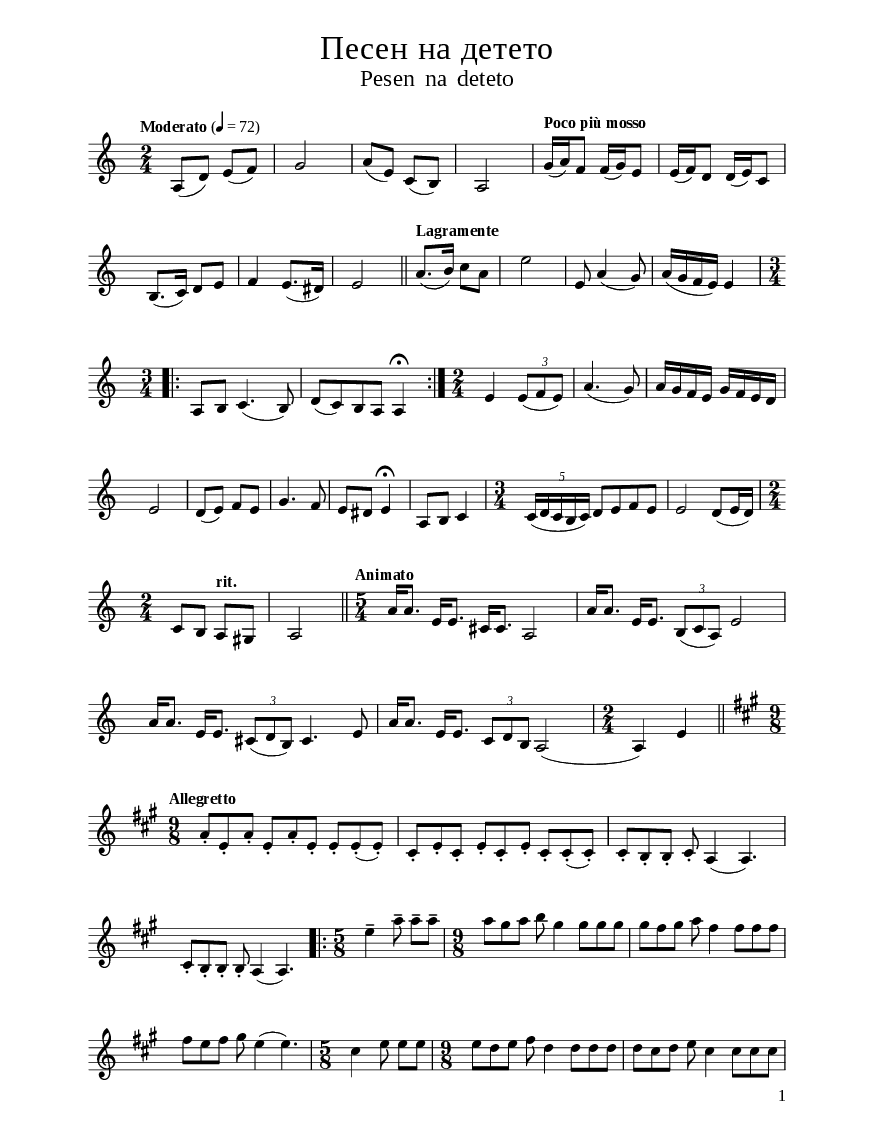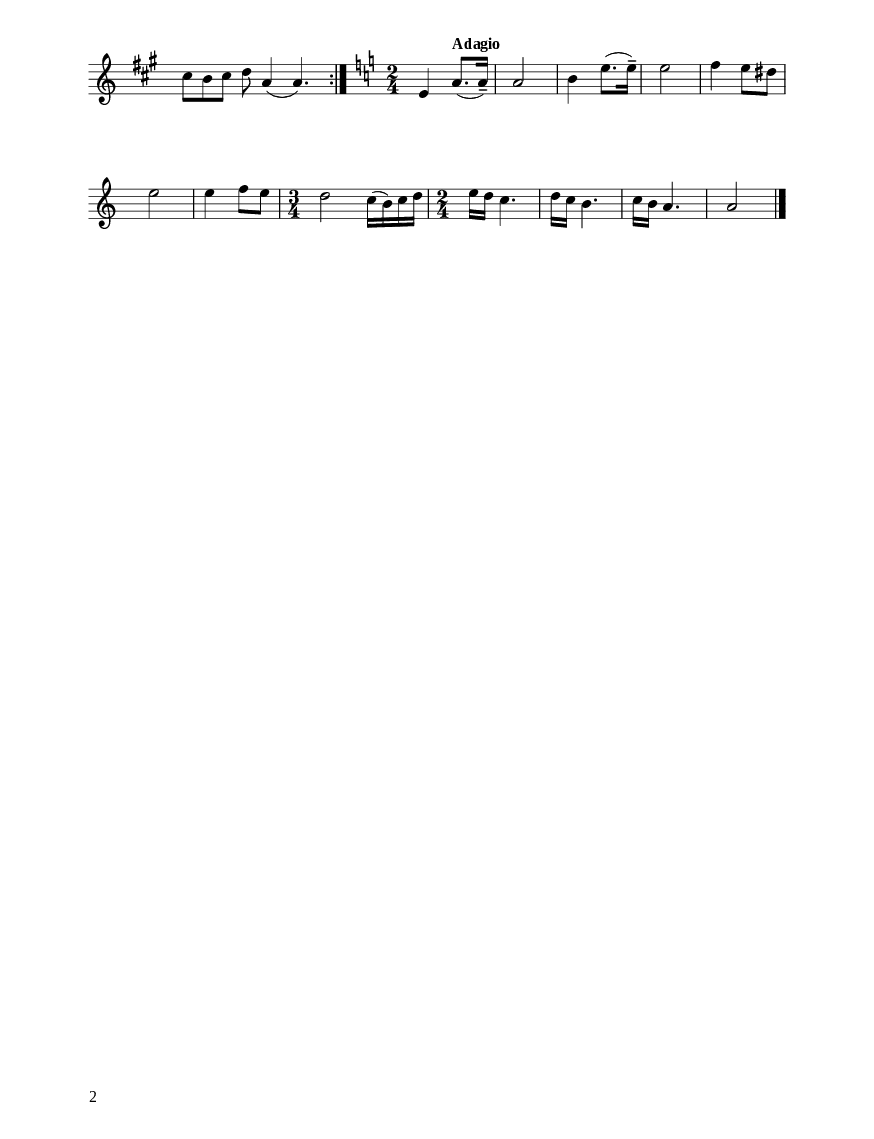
\version "2.20.0"

\paper {
  #(set-paper-size "a5")
}

\bookpart {
  \paper {
    print-all-headers = ##t
    print-page-number = ##t
    print-first-page-number = ##t

    % put page numbers on the bottom
    oddHeaderMarkup = \markup ""
    evenHeaderMarkup = \markup ""
    oddFooterMarkup = \markup
    \fill-line {
      ""
      \on-the-fly #print-page-number-check-first \fromproperty #'page:page-number-string
    }
    evenFooterMarkup = \markup
    \fill-line {
      \on-the-fly #print-page-number-check-first \fromproperty #'page:page-number-string
      ""
    }

    left-margin = 1.5\cm
    right-margin = 1.5\cm
    top-margin = 1.6\cm
    bottom-margin = 1.2\cm
    ragged-bottom = ##t % do not spread the staves to fill the whole vertical space

    % change lyrics and titles font (affects notes also)
    fonts =
    #(make-pango-font-tree
      "Times New Roman"
      "DejaVu Sans"
      "DejaVu Sans Mono"
      (/ (* staff-height pt) 3.6))

    % change distance between staves
    system-system-spacing =
    #'((basic-distance . 12)
       (minimum-distance . 6)
       (padding . 1)
       (stretchability . 12))
  }

  \header {
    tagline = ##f
  }

  \score{
    \layout {
      indent = 0.0\cm % remove first line indentation
      %ragged-last = ##t % do not spread last line to fill the whole space
      \context {
        \Score
        \omit BarNumber %remove bar numbers
      } % context

      \context {
        % change staff size
        \Staff
        fontSize = #+0 % affects notes size only
        \override StaffSymbol #'staff-space = #(magstep -3)
        \override StaffSymbol #'thickness = #0.5
        \override BarLine #'hair-thickness = #1
        %\override StaffSymbol #'ledger-line-thickness = #'(0 . 0)
      }

      \context {
        % adjust space between staff and lyrics and between the two lyric lines
        \Lyrics
        \override VerticalAxisGroup.nonstaff-relatedstaff-spacing = #'((basic-distance . 4.5))
        \override VerticalAxisGroup.nonstaff-nonstaff-spacing = #'((minimum-distance . 2))
      }
    } % layout

    \new Voice \absolute {
      \clef treble
      \key a \minor
      \time 2/4
      \tempo \markup {
        % make tempo note smaller
        \concat {
          "Moderato " \normal-text { "(" }
          \teeny \general-align #Y #DOWN \note #"4" #0.8
          \normal-text { " = 72)" }
        }
      }

      a8 ( d'8 ) e'8 ( f'8 ) | % 2
      g'2 | % 3
      a'8 ( e'8 ) c'8 ( b8 ) | % 4
      a2 | % 5
      \tempo \markup {
        % make tempo note smaller
        \concat {
          "Poco più mosso "
        }
      } g'16
      ( a'16 ) f'8 f'16 ( g'16 )
      e'8 | % 6
      e'16 ( f'16 ) d'8 d'16 ( e'16 ) c'8 \break | % 7
      b8. ( c'16 ) d'8 e'8 | % 8
      f'4 e'8. ( dis'16 ) | % 9
      e'2 \bar "||"
      \tempo \markup {
        % make tempo note smaller
        \concat {
          "Lagramente"
        }
      } a'8.  ( b'16 ) c''8 a'8 | % 11
      e''2 | % 12
      e'8 a'4 ( g'8 ) | % 13
      a'16 ( g'16 f'16 e'16 ) e'4 \break | % 14
      \time 3/4  \repeat volta 2 {
        a8 b8 c'4. ( b8 ) | % 15
        d'8 ( c'8 ) b8 a8 a4 \fermata
      }
      | % 16

      \time 2/4  e'4 \once \override TupletBracket #'stencil = ##f
      \times 2/3  {
        e'8( f'8 e'8 )
      }
      | % 17
      a'4. ( g'8 ) | % 18
      a'16 g'16 f'16 e'16 g'16 f'16 e'16 d'16 \break | % 19
      e'2 |
      d'8 ( e'8 ) f'8 e'8 | % 21
      g'4. f'8 | % 22
      e'8 dis'8 e'4 \fermata | % 23
      a8 b8 c'4 | % 24
      \time 3/4  \once \override TupletBracket #'stencil = ##f
      \times 4/5  {
        c'16 ( d'16 c'16 b16 c'16)
      }
      d'8 e'8 f'8 e'8 | % 25
      e'2 d'8 ( e'16 d'16 ) \break | % 26
      \time 2/4  c'8 b8 a8^\markup{ \bold {rit.} } gis8 | % 27
      a2 \bar "||"
      \time 5/4  | % 28
      \tempo \markup {
        % make tempo note smaller
        \concat {
          "Animato"
        }
      }a'16  a'8. e'16 e'8. cis'16 cis'8. a2 | % 29
      a'16 a'8. e'16 e'8. \once \override TupletBracket #'stencil = ##f
      \times 2/3  {
        b8 ( c'8 a8 )
      }
      e'2 \break |
      a'16 a'8. e'16 e'8. \once \override TupletBracket #'stencil = ##f
      \times 2/3  {
        cis'8 ( d'8 b8 )
      }
      cis'4. e'8 | % 31
      a'16 a'8. e'16 e'8. \once \override TupletBracket #'stencil = ##f
      \times 2/3  {
        c'8 d'8 b8
      }
      a2 ( | % 32
      \time 2/4  a4 ) e'4 \bar "||"
      \break | % 33
      \key a \major \time 9/8 | % 33
      \tempo \markup {
        % make tempo note smaller
        \concat {
          "Allegretto"
        }
      }
      a'8  -. e'8 -. a'8 -. e'8 -. a'8 -. e'8
      -. e'8 -. e'8 ( -. e'8 ) -. | % 34
      cis'8 -. e'8 -. cis'8 -. e'8 -. cis'8 -. e'8 -. cis'8 -. cis'8 ( -.
      cis'8 ) -. | % 35
      cis'8 -. b8 -. b8 -. cis'8 -. a4 ( a4. ) \break | % 36
      cis'8 -. b8 -. b8 -. b8 -. a4 ( a4. ) | % 37
      \time 5/8  \repeat volta 2 {
        e''4 -- a''8 -- a''8 -- a''8 -- | % 38
        \time 9/8  a''8 gis''8 a''8 b''8 gis''4 gis''8 gis''8 gis''8 | % 39
        gis''8 fis''8 gis''8 a''8 fis''4 fis''8 fis''8 fis''8 \break |
        fis''8 e''8 fis''8 gis''8 e''4 ( e''4. ) | % 41
        \time 5/8  cis''4 e''8 e''8 e''8 | % 42
        \time 9/8  e''8 d''8 e''8 fis''8 d''4 d''8 d''8 d''8 | % 43
        d''8 cis''8 d''8 e''8 cis''4 cis''8 cis''8 cis''8 \break | % 44
        cis''8 b'8 cis''8 d''8 a'4 ( a'4. )
      }
      | % 45
      \key c \major \time 2/4 | % 45
      e'4 \tempo \markup {
        % make tempo note smaller
        \concat {
          "Adagio"
        }
      }
      a'8. ( a'16 ) -- | % 46
      a'2 | % 47
      b'4 e''8. ( e''16 ) -- | % 48
      e''2 | % 49
      f''4 e''8 dis''8 \break |
      e''2 | % 51
      e''4 f''8 e''8 | % 52
      \time 3/4  d''2 c''16 ( b'16 ) c''16 d''16 | % 53
      \time 2/4  e''16 d''16 c''4. | % 54
      d''16 c''16 b'4. | % 55
      c''16 b'16 a'4. | % 56
      a'2 \bar "|."

    }

    \addlyrics {}
    \addlyrics {}

    \header {
      title = \markup \column \normal-text \fontsize #2.5 {
        \center-align
        \line { Песен на детето}
        \vspace #-0.6
        \center-align
        \line \fontsize #-3 { Pesen na deteto }
        \vspace #-0.8
        \center-align
        \line \fontsize #-3 { " " }
      }
    }

    \midi{}

  } % score



  % include foreign translation(s) of the song
  %\include "lyrics_de/lyrics_de_file_name.ly"

} % bookpart
